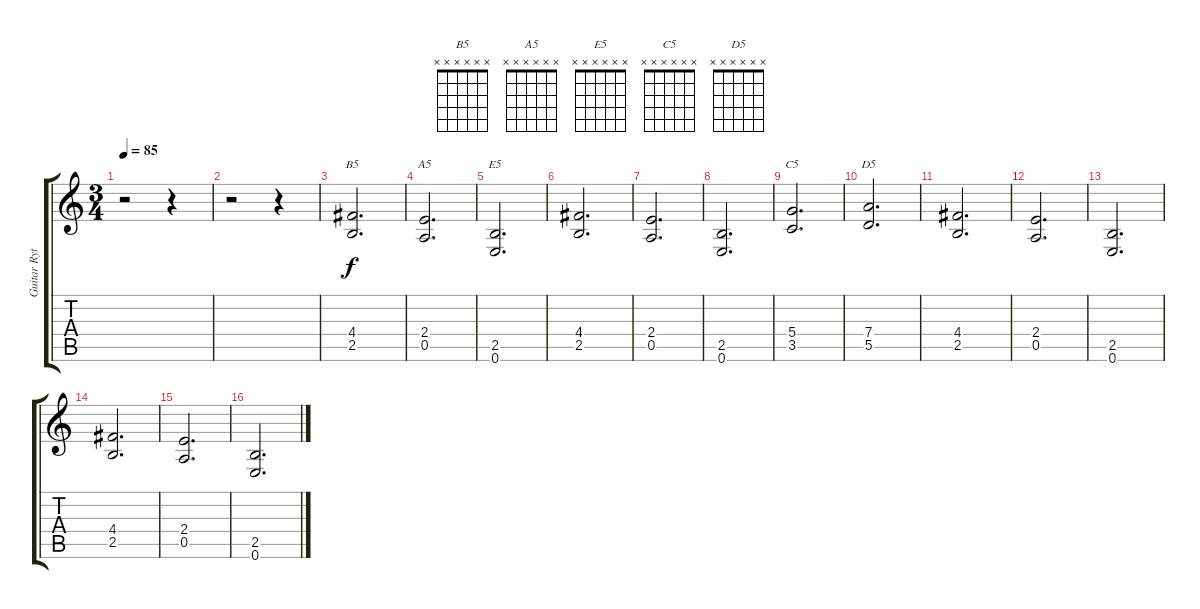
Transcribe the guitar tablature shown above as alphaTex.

\track ("Guitar Rythm" "Guitar Ryt") {instrument distortionguitar}
\staff {score tabs}
\tuning (E4 B3 G3 D3 A2 E2) {hide}
\chord ("B5" x x x x x x)
\chord ("A5" x x x x x x)
\chord ("E5" x x x x x x)
\chord ("C5" x x x x x x)
\chord ("D5" x x x x x x)
\ts (3 4)
\tempo 85
\clef g2
\ks c
r.2{dy f} r.4 |
r.2 r.4 |
(4.4 2.5).2{d ch "B5" volume 13} |
(2.4 0.5).2{d ch "A5"} |
(2.5 0.6).2{d ch "E5"} |
(4.4 2.5).2{d} |
(2.4 0.5).2{d} |
(2.5 0.6).2{d} |
(5.4 3.5).2{d ch "C5"} |
(7.4 5.5).2{d ch "D5"} |
(4.4 2.5).2{d} |
(2.4 0.5).2{d} |
(2.5 0.6).2{d} |
(4.4 2.5).2{d} |
(2.4 0.5).2{d} |
(2.5 0.6).2{d}
